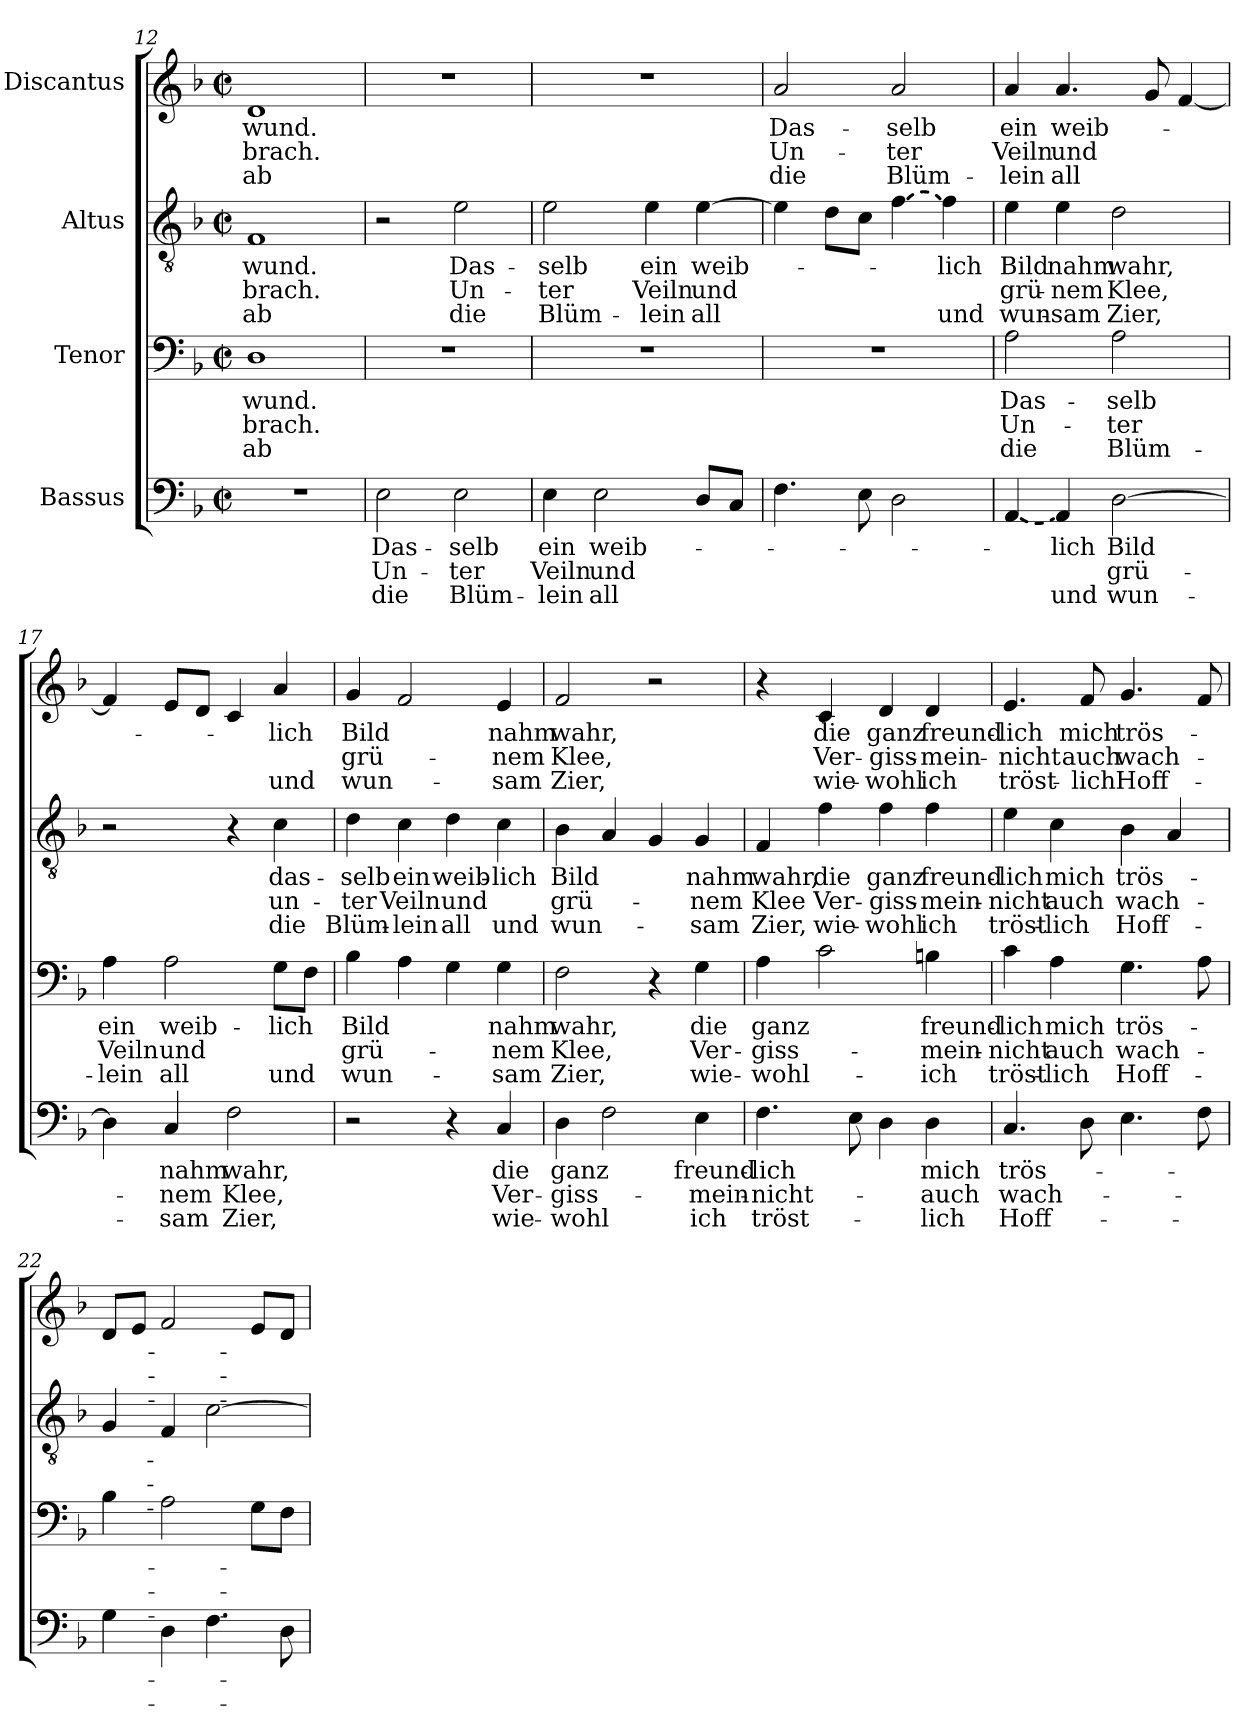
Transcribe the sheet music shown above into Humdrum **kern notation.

**kern	**text	**text	**text	**kern	**text	**text	**text	**kern	**text	**text	**text	**kern	**text	**text	**text
*part4	*part4	*part4	*part4	*part3	*part3	*part3	*part3	*part2	*part2	*part2	*part2	*part1	*part1	*part1	*part1
*staff4	*staff4	*staff4	*staff4	*staff3	*staff3	*staff3	*staff3	*staff2	*staff2	*staff2	*staff2	*staff1	*staff1	*staff1	*staff1
*I"Bassus	*	*	*	*I"Tenor	*	*	*	*I"Altus	*	*	*	*I"Discantus	*	*	*
*clefF4	*	*	*	*clefF4	*	*	*	*clefGv2	*	*	*	*clefG2	*	*	*
*k[b-]	*	*	*	*k[b-]	*	*	*	*k[b-]	*	*	*	*k[b-]	*	*	*
*M2/2	*	*	*	*M2/2	*	*	*	*M2/2	*	*	*	*M2/2	*	*	*
*met(c|)	*	*	*	*met(c|)	*	*	*	*met(c|)	*	*	*	*met(c|)	*	*	*
=12	=12	=12	=12	=12	=12	=12	=12	=12	=12	=12	=12	=12	=12	=12	=12
!	!	!	!	!	!LO:LY:b	!LO:LY:b	!LO:LY:b	!	!LO:LY:b	!LO:LY:b	!LO:LY:b	!	!LO:LY:b	!LO:LY:b	!LO:LY:b
1r	.	.	.	1D	wund.	brach.	ab	1F	wund.	brach.	ab	1d	wund.	brach.	ab
=13	=13	=13	=13	=13	=13	=13	=13	=13	=13	=13	=13	=13	=13	=13	=13
!	!LO:LY:b	!LO:LY:b	!LO:LY:b	!	!	!	!	!	!	!	!	!	!	!	!
2E\	Das-	Un-	die	1r	.	.	.	2r	.	.	.	1r	.	.	.
!	!LO:LY:b	!LO:LY:b	!LO:LY:b	!	!	!	!	!	!LO:LY:b	!LO:LY:b	!LO:LY:b	!	!	!	!
2E\	-selb	-ter	Blüm-	.	.	.	.	2e\	Das-	Un-	die	.	.	.	.
=14	=14	=14	=14	=14	=14	=14	=14	=14	=14	=14	=14	=14	=14	=14	=14
!	!LO:LY:b	!LO:LY:b	!LO:LY:b	!	!	!	!	!	!LO:LY:b	!LO:LY:b	!LO:LY:b	!	!	!	!
4E\	ein	Veiln	-lein	1r	.	.	.	2e\	-selb	-ter	Blüm-	1r	.	.	.
!	!LO:LY:b	!LO:LY:b	!LO:LY:b	!	!	!	!	!	!	!	!	!	!	!	!
2E\	weib-	und	all	.	.	.	.	.	.	.	.	.	.	.	.
!	!	!	!	!	!	!	!	!	!LO:LY:b	!LO:LY:b	!LO:LY:b	!	!	!	!
.	.	.	.	.	.	.	.	4e\	ein	Veiln	-lein	.	.	.	.
!	!	!	!	!	!	!	!	!	!LO:LY:b	!LO:LY:b	!LO:LY:b	!	!	!	!
8D/L	.	.	.	.	.	.	.	[4e\	weib-	und	all	.	.	.	.
8C/J	.	.	.	.	.	.	.	.	.	.	.	.	.	.	.
=15	=15	=15	=15	=15	=15	=15	=15	=15	=15	=15	=15	=15	=15	=15	=15
!	!	!	!	!	!	!	!	!	!	!	!	!	!LO:LY:b	!LO:LY:b	!LO:LY:b
4.F\	.	.	.	1r	.	.	.	4e\]	.	.	.	2a/	Das-	Un-	die
.	.	.	.	.	.	.	.	8d\L	.	.	.	.	.	.	.
8E\	.	.	.	.	.	.	.	8c\J	.	.	.	.	.	.	.
!	!	!	!	!	!	!	!	!LO:T:dash	!	!	!	!	!LO:LY:b	!LO:LY:b	!LO:LY:b
2D\	.	.	.	.	.	.	.	[4f\	.	.	.	2a/	-selb	-ter	Blüm-
!	!	!	!	!	!	!	!	!	!LO:LY:b	!	!LO:LY:b	!	!	!	!
.	.	.	.	.	.	.	.	4f\]	-lich	.	und	.	.	.	.
=16	=16	=16	=16	=16	=16	=16	=16	=16	=16	=16	=16	=16	=16	=16	=16
!LO:T:dash	!	!	!	!	!LO:LY:b	!LO:LY:b	!LO:LY:b	!	!LO:LY:b	!LO:LY:b	!LO:LY:b	!	!LO:LY:b	!LO:LY:b	!LO:LY:b
[4AA/	.	.	.	2A\	Das-	Un-	die	4e\	Bild	grü-	wun-	4a/	ein	Veiln	-lein
!	!LO:LY:b	!	!LO:LY:b	!	!	!	!	!	!LO:LY:b	!LO:LY:b	!LO:LY:b	!	!LO:LY:b	!LO:LY:b	!LO:LY:b
4AA/]	-lich	.	und	.	.	.	.	4e\	nahm	-nem	-sam	4.a/	weib-	und	all
!	!LO:LY:b	!LO:LY:b	!LO:LY:b	!	!LO:LY:b	!LO:LY:b	!LO:LY:b	!	!LO:LY:b	!LO:LY:b	!LO:LY:b	!	!	!	!
[2D\	Bild	grü-	wun-	2A\	-selb	-ter	Blüm-	2d\	wahr,	Klee,	Zier,	.	.	.	.
.	.	.	.	.	.	.	.	.	.	.	.	8g/	.	.	.
.	.	.	.	.	.	.	.	.	.	.	.	[4f/	.	.	.
!!LO:LB:g=z
=17	=17	=17	=17	=17	=17	=17	=17	=17	=17	=17	=17	=17	=17	=17	=17
!	!	!	!	!	!LO:LY:b	!LO:LY:b	!LO:LY:b	!	!	!	!	!	!	!	!
4D\]	.	.	.	4A\	ein	Veiln	-lein	2r	.	.	.	4f/]	.	.	.
!	!LO:LY:b	!LO:LY:b	!LO:LY:b	!	!LO:LY:b	!LO:LY:b	!LO:LY:b	!	!	!	!	!	!	!	!
4C/	nahm	-nem	-sam	2A\	weib-	und	all	.	.	.	.	8e/L	.	.	.
.	.	.	.	.	.	.	.	.	.	.	.	8d/J	.	.	.
!	!LO:LY:b	!LO:LY:b	!LO:LY:b	!	!	!	!	!	!	!	!	!	!	!	!
2F\	wahr,	Klee,	Zier,	.	.	.	.	4r	.	.	.	4c/	.	.	.
!	!	!	!	!	!LO:LY:b	!	!LO:LY:b	!	!LO:LY:b	!LO:LY:b	!LO:LY:b	!	!LO:LY:b	!	!LO:LY:b
.	.	.	.	8G\L	-lich	.	und	4c\	das-	un-	die	4a/	-lich	.	und
.	.	.	.	8F\J	.	.	.	.	.	.	.	.	.	.	.
=18	=18	=18	=18	=18	=18	=18	=18	=18	=18	=18	=18	=18	=18	=18	=18
!	!	!	!	!	!LO:LY:b	!LO:LY:b	!LO:LY:b	!	!LO:LY:b	!LO:LY:b	!LO:LY:b	!	!LO:LY:b	!LO:LY:b	!LO:LY:b
2r	.	.	.	4B-\	Bild	grü-	wun-	4d\	-selb	-ter	Blüm-	4g/	Bild	grü-	wun-
!	!	!	!	!	!	!	!	!	!LO:LY:b	!LO:LY:b	!LO:LY:b	!	!	!	!
.	.	.	.	4A\	.	.	.	4c\	ein	Veiln	-lein	2f/	.	.	.
!	!	!	!	!	!	!	!	!	!LO:LY:b	!LO:LY:b	!LO:LY:b	!	!	!	!
4r	.	.	.	4G\	.	.	.	4d\	weib-	und	all	.	.	.	.
!	!LO:LY:b	!LO:LY:b	!LO:LY:b	!	!LO:LY:b	!LO:LY:b	!LO:LY:b	!	!LO:LY:b	!	!LO:LY:b	!	!LO:LY:b	!LO:LY:b	!LO:LY:b
4C/	die	Ver-	wie-	4G\	nahm	-nem	-sam	4c\	-lich	.	und	4e/	nahm	-nem	-sam
=19	=19	=19	=19	=19	=19	=19	=19	=19	=19	=19	=19	=19	=19	=19	=19
!	!LO:LY:b	!LO:LY:b	!LO:LY:b	!	!LO:LY:b	!LO:LY:b	!LO:LY:b	!	!LO:LY:b	!LO:LY:b	!LO:LY:b	!	!LO:LY:b	!LO:LY:b	!LO:LY:b
4D\	ganz	-giss-	-wohl	2F\	wahr,	Klee,	Zier,	4B-\	Bild	grü-	wun-	2f/	wahr,	Klee,	Zier,
2F\	.	.	.	.	.	.	.	4A/	.	.	.	.	.	.	.
.	.	.	.	4r	.	.	.	4G/	.	.	.	2r	.	.	.
!	!LO:LY:b	!LO:LY:b	!LO:LY:b	!	!LO:LY:b	!LO:LY:b	!LO:LY:b	!	!LO:LY:b	!LO:LY:b	!LO:LY:b	!	!	!	!
4E\	freund-	-mein-	ich	4G\	die	Ver-	wie-	4G/	nahm	-nem	-sam	.	.	.	.
=20	=20	=20	=20	=20	=20	=20	=20	=20	=20	=20	=20	=20	=20	=20	=20
!	!LO:LY:b	!LO:LY:b	!LO:LY:b	!	!LO:LY:b	!LO:LY:b	!LO:LY:b	!	!LO:LY:b	!LO:LY:b	!LO:LY:b	!	!	!	!
4.F\	-lich	-nicht-	tröst-	4A\	ganz	-giss-	-wohl-	4F/	wahr,	Klee	Zier,	4r	.	.	.
!	!	!	!	!	!	!	!	!	!LO:LY:b	!LO:LY:b	!LO:LY:b	!	!LO:LY:b	!LO:LY:b	!LO:LY:b
.	.	.	.	2c\	.	.	.	4f\	die	Ver-	wie-	4c/	die	Ver-	wie-
8E\	.	.	.	.	.	.	.	.	.	.	.	.	.	.	.
!	!	!	!	!	!	!	!	!	!LO:LY:b	!LO:LY:b	!LO:LY:b	!	!LO:LY:b	!LO:LY:b	!LO:LY:b
4D\	.	.	.	.	.	.	.	4f\	ganz	-giss-	-wohl	4d/	ganz	-giss-	-wohl
!	!LO:LY:b	!LO:LY:b	!LO:LY:b	!	!LO:LY:b	!LO:LY:b	!LO:LY:b	!	!LO:LY:b	!LO:LY:b	!LO:LY:b	!	!LO:LY:b	!LO:LY:b	!LO:LY:b
4D\	mich	-auch	-lich	4Bn\	freund-	-mein-	-ich	4f\	freund-	-mein-	ich	4d/	freund-	-mein-	ich
!!LO:PB:g=z
=21	=21	=21	=21	=21	=21	=21	=21	=21	=21	=21	=21	=21	=21	=21	=21
!	!LO:LY:b	!LO:LY:b	!LO:LY:b	!	!LO:LY:b	!LO:LY:b	!LO:LY:b	!	!LO:LY:b	!LO:LY:b	!LO:LY:b	!	!LO:LY:b	!LO:LY:b	!LO:LY:b
4.C/	trös-	wach-	Hoff-	4c\	-lich	-nicht	tröst-	4e\	-lich	-nicht	tröst-	4.e/	-lich	-nicht	tröst-
!	!	!	!	!	!LO:LY:b	!LO:LY:b	!LO:LY:b	!	!LO:LY:b	!LO:LY:b	!LO:LY:b	!	!	!	!
.	.	.	.	4A\	mich	auch	-lich	4c\	mich	auch	-lich	.	.	.	.
!	!	!	!	!	!	!	!	!	!	!	!	!	!LO:LY:b	!LO:LY:b	!LO:LY:b
8D\	.	.	.	.	.	.	.	.	.	.	.	8f/	mich	auch	-lich
!	!	!	!	!	!LO:LY:b	!LO:LY:b	!LO:LY:b	!	!LO:LY:b	!LO:LY:b	!LO:LY:b	!	!LO:LY:b	!LO:LY:b	!LO:LY:b
4.E\	.	.	.	4.G\	trös-	wach-	Hoff-	4B-\	trös-	wach-	Hoff-	4.g/	trös-	wach-	Hoff-
.	.	.	.	.	.	.	.	4A/	.	.	.	.	.	.	.
8F\	.	.	.	8A\	.	.	.	.	.	.	.	8f/	.	.	.
=22	=22	=22	=22	=22	=22	=22	=22	=22	=22	=22	=22	=22	=22	=22	=22
4G\	.	.	.	4B-\	.	.	.	4G/	.	.	.	8d/L	.	.	.
.	.	.	.	.	.	.	.	.	.	.	.	8e/J	.	.	.
4D\	.	.	.	2A\	.	.	.	4F/	.	.	.	2f/	.	.	.
4.F\	.	.	.	.	.	.	.	[2c\	.	.	.	.	.	.	.
.	.	.	.	8G\L	.	.	.	.	.	.	.	8e/L	.	.	.
8D\	.	.	.	8F\J	.	.	.	.	.	.	.	8d/J	.	.	.
=	=	=	=	=	=	=	=	=	=	=	=	=	=	=	=
*-	*-	*-	*-	*-	*-	*-	*-	*-	*-	*-	*-	*-	*-	*-	*-
